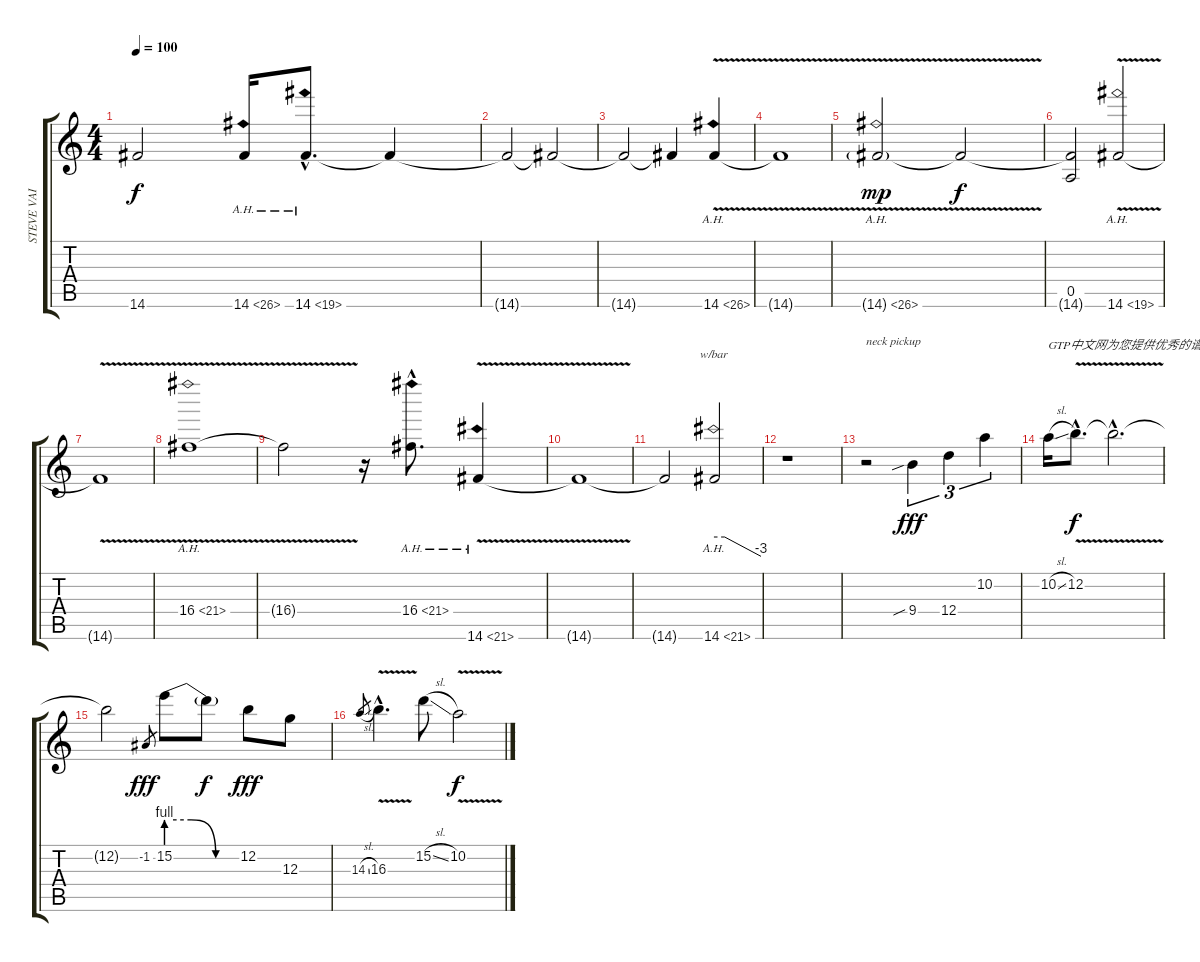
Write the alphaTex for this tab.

\track ("STEVE VAI" "STEVE VAI") {instrument overdrivenguitar}
\staff {score tabs}
\tuning (E4 B3 G3 D3 A2 E2) {hide}
\ts (4 4)
\tempo 100
\clef g2
\ks c
14.6{t}.2{dy f} 14.6{ah 12}.16{volume 16} 14.6{ah 5 hac}.8{d volume 16} 14.6{t}.4 |
14.6{t}.2 14.6{t}.2 |
14.6{t}.2 14.6{t}.4 14.6{ah 12 v}.4{volume 16} |
14.6{t}.1 |
14.6{ah 12 v g}.2{dy mp volume 16} 14.6{t}.2{dy f} |
(0.5 14.6{t}).2 14.6{ah 5 v}.2{volume 16} |
14.6{t}.1 |
16.4{ah 5 v}.1{volume 16} |
16.4{t}.2 r.16 16.4{ah 5 hac}.8{d volume 16} 14.6{ah 7 v}.4{volume 16} |
14.6{t}.1 |
14.6{t}.2 14.6{ah 7}.2{tbe (custom default 0 0 14 0 60 -12) volume 10} |
r.1{volume 16} |
r.2{txt "neck pickup"} 9.4{sib}.4{tu (3 2) dy fff} 12.4.4{tu (3 2)} 10.2.4{tu (3 2)} |
10.2{sl}.16{txt "GTP中文网为您提供优秀的谱子"} 12.2{v hac}.8{d dy f} 12.2{hac t}.2{d} |
12.2{t}.2 -1.2.8{gr dy fff} 15.2{be (custom 0 4 20 4 40 0 60 0)}.8 15.2{t}.8{dy f} 12.2.8{dy fff} 12.3.8 |
14.3{sl}.8{gr} 16.3{v hac}.4{d} 15.2{sl}.8 10.2{v}.2{dy f}
